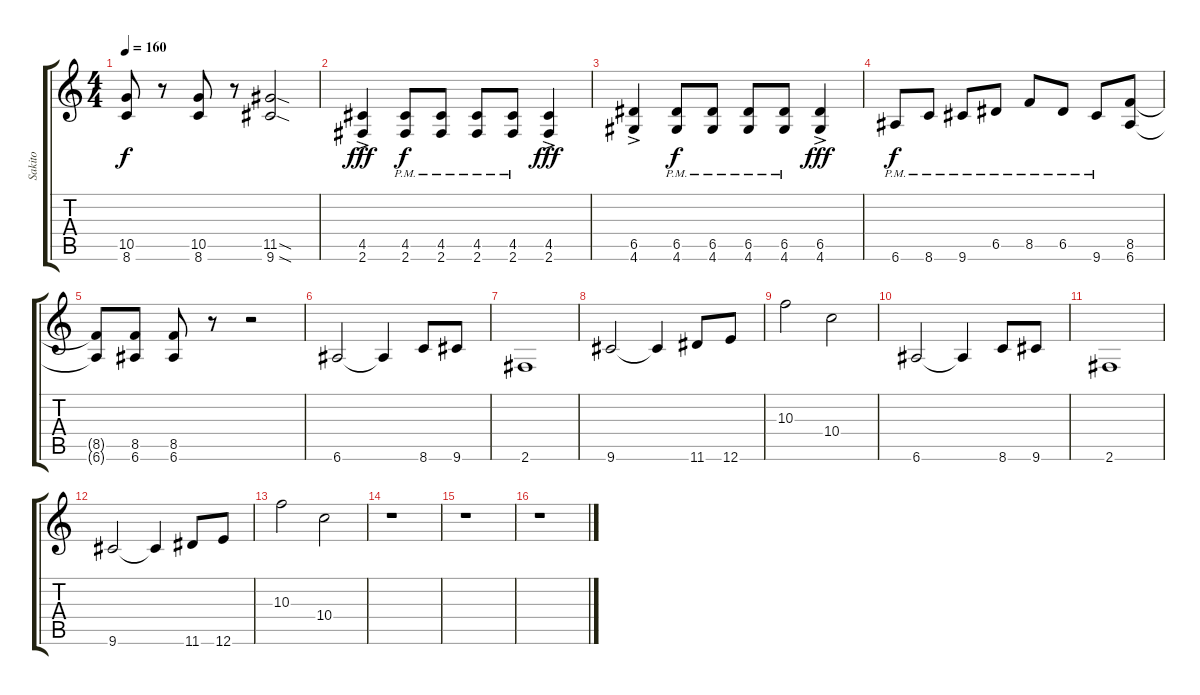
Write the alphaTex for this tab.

\track ("Sakito" "Sakito") {instrument distortionguitar}
\staff {score tabs}
\tuning (E4 B3 G3 D3 A2 E2) {hide}
\ts (4 4)
\tempo 160
\clef g2
\ks c
(10.5 8.6).8{dy f} r.8 (10.5 8.6).8 r.8 (11.5{sod} 9.6{sod}).2 |
(4.5{ac} 2.6).4{dy fff} (4.5{pm} 2.6{pm}).8{dy f} (4.5{pm} 2.6{pm}).8 (4.5{pm} 2.6{pm}).8 (4.5{pm} 2.6{pm}).8 (4.5{ac} 2.6).4{dy fff} |
(6.5{ac} 4.6).4 (6.5 4.6{pm}).8{dy f} (6.5 4.6{pm}).8 (6.5 4.6{pm}).8 (6.5 4.6{pm}).8 (6.5{ac} 4.6).4{dy fff} |
6.6{pm}.8{dy f} 8.6{pm}.8 9.6{pm}.8 6.5{pm}.8 8.5{pm}.8 6.5{pm}.8 9.6{pm}.8 (8.5 6.6).8 |
(8.5{t} 6.6{t}).8 (8.5 6.6).8 (8.5 6.6).8 r.8 r.2 |
6.6.2 6.6{t}.4 8.6.8 9.6.8 |
2.6.1 |
9.6.2 9.6{t}.4 11.6.8 12.6.8 |
10.3.2 10.4.2 |
6.6.2 6.6{t}.4 8.6.8 9.6.8 |
2.6.1 |
9.6.2 9.6{t}.4 11.6.8 12.6.8 |
10.3.2 10.4.2 |
r.1 |
r.1 |
r.1
